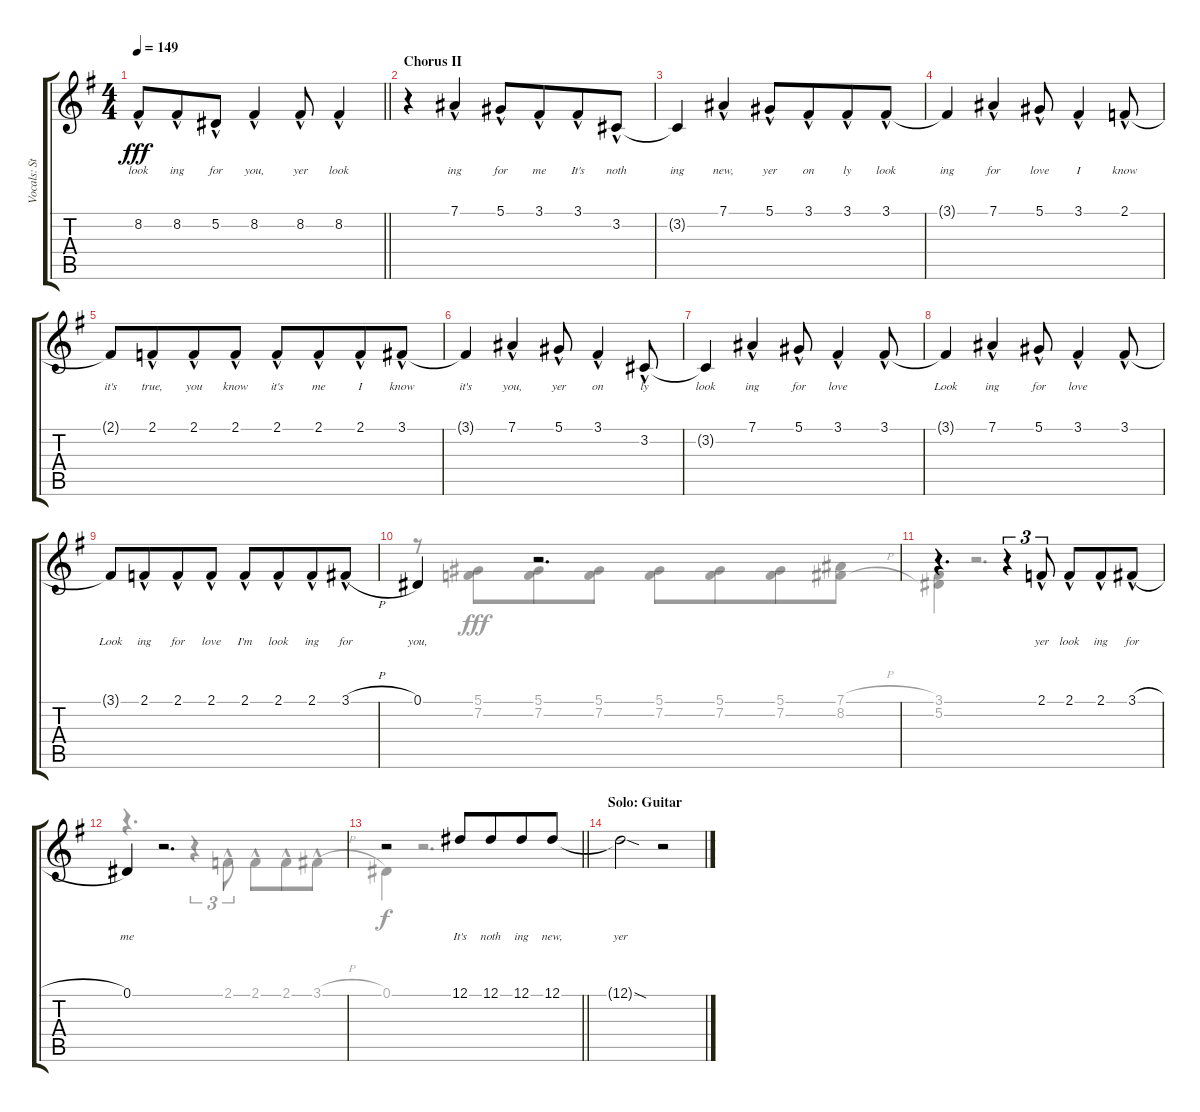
\track ("Vocals: Stephen" "Vocals: St") {instrument lead2sawtooth}
\staff {score tabs}
\tuning (Eb4 Bb3 Gb3 Db3 Ab2 Eb2) {hide}
\voice
\ts (4 4)
\tempo 149
\clef g2
\barLineRight lightlight
\ks g
8.2{hac}.8{lyrics (0 "look") lyrics (1 "") lyrics (2 "") lyrics (3 "") lyrics (4 "") dy fff} 8.2{hac}.8{lyrics (0 "ing") lyrics (1 "") lyrics (2 "") lyrics (3 "") lyrics (4 "") beam merge} 5.2{hac}.8{lyrics (0 "for") lyrics (1 "") lyrics (2 "") lyrics (3 "") lyrics (4 "")} 8.2{hac}.4{lyrics (0 "you,") lyrics (1 "") lyrics (2 "") lyrics (3 "") lyrics (4 "")} 8.2{hac}.8{lyrics (0 "yer") lyrics (1 "") lyrics (2 "") lyrics (3 "") lyrics (4 "")} 8.2{hac}.4{lyrics (0 "look") lyrics (1 "") lyrics (2 "") lyrics (3 "") lyrics (4 "")} |
\section ("" "Chorus II")
r.4 7.1{hac}.4{lyrics (0 "ing") lyrics (1 "") lyrics (2 "") lyrics (3 "") lyrics (4 "")} 5.1{hac}.8{lyrics (0 "for") lyrics (1 "") lyrics (2 "") lyrics (3 "") lyrics (4 "")} 3.1{hac}.8{lyrics (0 "me") lyrics (1 "") lyrics (2 "") lyrics (3 "") lyrics (4 "") beam merge} 3.1{hac}.8{lyrics (0 "It's") lyrics (1 "") lyrics (2 "") lyrics (3 "") lyrics (4 "")} 3.2{hac}.8{lyrics (0 "noth") lyrics (1 "") lyrics (2 "") lyrics (3 "") lyrics (4 "")} |
3.2{t}.4{lyrics (0 "ing") lyrics (1 "") lyrics (2 "") lyrics (3 "") lyrics (4 "")} 7.1{hac}.4{lyrics (0 "new,") lyrics (1 "") lyrics (2 "") lyrics (3 "") lyrics (4 "")} 5.1{hac}.8{lyrics (0 "yer") lyrics (1 "") lyrics (2 "") lyrics (3 "") lyrics (4 "")} 3.1{hac}.8{lyrics (0 "on") lyrics (1 "") lyrics (2 "") lyrics (3 "") lyrics (4 "") beam merge} 3.1{hac}.8{lyrics (0 "ly") lyrics (1 "") lyrics (2 "") lyrics (3 "") lyrics (4 "")} 3.1{hac}.8{lyrics (0 "look") lyrics (1 "") lyrics (2 "") lyrics (3 "") lyrics (4 "")} |
3.1{t}.4{lyrics (0 "ing") lyrics (1 "") lyrics (2 "") lyrics (3 "") lyrics (4 "")} 7.1{hac}.4{lyrics (0 "for") lyrics (1 "") lyrics (2 "") lyrics (3 "") lyrics (4 "")} 5.1{hac}.8{lyrics (0 "love") lyrics (1 "") lyrics (2 "") lyrics (3 "") lyrics (4 "")} 3.1{hac}.4{lyrics (0 "I") lyrics (1 "") lyrics (2 "") lyrics (3 "") lyrics (4 "")} 2.1{hac}.8{lyrics (0 "know") lyrics (1 "") lyrics (2 "") lyrics (3 "") lyrics (4 "")} |
2.1{t}.8{lyrics (0 "it's") lyrics (1 "") lyrics (2 "") lyrics (3 "") lyrics (4 "")} 2.1{hac}.8{lyrics (0 "true,") lyrics (1 "") lyrics (2 "") lyrics (3 "") lyrics (4 "") beam merge} 2.1{hac}.8{lyrics (0 "you") lyrics (1 "") lyrics (2 "") lyrics (3 "") lyrics (4 "")} 2.1{hac}.8{lyrics (0 "know") lyrics (1 "") lyrics (2 "") lyrics (3 "") lyrics (4 "")} 2.1{hac}.8{lyrics (0 "it's") lyrics (1 "") lyrics (2 "") lyrics (3 "") lyrics (4 "")} 2.1{hac}.8{lyrics (0 "me") lyrics (1 "") lyrics (2 "") lyrics (3 "") lyrics (4 "") beam merge} 2.1{hac}.8{lyrics (0 "I") lyrics (1 "") lyrics (2 "") lyrics (3 "") lyrics (4 "")} 3.1{hac}.8{lyrics (0 "know") lyrics (1 "") lyrics (2 "") lyrics (3 "") lyrics (4 "")} |
3.1{t}.4{lyrics (0 "it's") lyrics (1 "") lyrics (2 "") lyrics (3 "") lyrics (4 "")} 7.1{hac}.4{lyrics (0 "you,") lyrics (1 "") lyrics (2 "") lyrics (3 "") lyrics (4 "")} 5.1{hac}.8{lyrics (0 "yer") lyrics (1 "") lyrics (2 "") lyrics (3 "") lyrics (4 "")} 3.1{hac}.4{lyrics (0 "on") lyrics (1 "") lyrics (2 "") lyrics (3 "") lyrics (4 "")} 3.2{hac}.8{lyrics (0 "ly") lyrics (1 "") lyrics (2 "") lyrics (3 "") lyrics (4 "")} |
3.2{t}.4{lyrics (0 "look") lyrics (1 "") lyrics (2 "") lyrics (3 "") lyrics (4 "")} 7.1{hac}.4{lyrics (0 "ing") lyrics (1 "") lyrics (2 "") lyrics (3 "") lyrics (4 "")} 5.1{hac}.8{lyrics (0 "for") lyrics (1 "") lyrics (2 "") lyrics (3 "") lyrics (4 "")} 3.1{hac}.4{lyrics (0 "love") lyrics (1 "") lyrics (2 "") lyrics (3 "") lyrics (4 "")} 3.1{hac}.8{lyrics (0 "") lyrics (1 "") lyrics (2 "") lyrics (3 "") lyrics (4 "")} |
3.1{t}.4{lyrics (0 "Look") lyrics (1 "") lyrics (2 "") lyrics (3 "") lyrics (4 "")} 7.1{hac}.4{lyrics (0 "ing") lyrics (1 "") lyrics (2 "") lyrics (3 "") lyrics (4 "")} 5.1{hac}.8{lyrics (0 "for") lyrics (1 "") lyrics (2 "") lyrics (3 "") lyrics (4 "")} 3.1{hac}.4{lyrics (0 "love") lyrics (1 "") lyrics (2 "") lyrics (3 "") lyrics (4 "")} 3.1{hac}.8{lyrics (0 "") lyrics (1 "") lyrics (2 "") lyrics (3 "") lyrics (4 "")} |
3.1{t}.8{lyrics (0 "Look") lyrics (1 "") lyrics (2 "") lyrics (3 "") lyrics (4 "")} 2.1{hac}.8{lyrics (0 "ing") lyrics (1 "") lyrics (2 "") lyrics (3 "") lyrics (4 "") beam merge} 2.1{hac}.8{lyrics (0 "for") lyrics (1 "") lyrics (2 "") lyrics (3 "") lyrics (4 "")} 2.1{hac}.8{lyrics (0 "love") lyrics (1 "") lyrics (2 "") lyrics (3 "") lyrics (4 "")} 2.1{hac}.8{lyrics (0 "I'm") lyrics (1 "") lyrics (2 "") lyrics (3 "") lyrics (4 "")} 2.1{hac}.8{lyrics (0 "look") lyrics (1 "") lyrics (2 "") lyrics (3 "") lyrics (4 "") beam merge} 2.1{hac}.8{lyrics (0 "ing") lyrics (1 "") lyrics (2 "") lyrics (3 "") lyrics (4 "")} 3.1{h hac}.8{lyrics (0 "for") lyrics (1 "") lyrics (2 "") lyrics (3 "") lyrics (4 "")} |
0.1.4{lyrics (0 "you,") lyrics (1 "") lyrics (2 "") lyrics (3 "") lyrics (4 "")} r.2{d} |
r.4{d} r.4{tu (3 2)} 2.1{hac}.8{tu (3 2) lyrics (0 "yer") lyrics (1 "") lyrics (2 "") lyrics (3 "") lyrics (4 "")} 2.1{hac}.8{lyrics (0 "look") lyrics (1 "") lyrics (2 "") lyrics (3 "") lyrics (4 "") beam merge} 2.1{hac}.8{lyrics (0 "ing") lyrics (1 "") lyrics (2 "") lyrics (3 "") lyrics (4 "")} 3.1{h hac}.8{lyrics (0 "for") lyrics (1 "") lyrics (2 "") lyrics (3 "") lyrics (4 "")} |
0.1.4{lyrics (0 "me") lyrics (1 "") lyrics (2 "") lyrics (3 "") lyrics (4 "")} r.2{d} |
\barLineRight lightlight
r.2 12.1.8{lyrics (0 "It's") lyrics (1 "") lyrics (2 "") lyrics (3 "") lyrics (4 "")} 12.1.8{lyrics (0 "noth") lyrics (1 "") lyrics (2 "") lyrics (3 "") lyrics (4 "") beam merge} 12.1.8{lyrics (0 "ing") lyrics (1 "") lyrics (2 "") lyrics (3 "") lyrics (4 "")} 12.1.8{lyrics (0 "new,") lyrics (1 "") lyrics (2 "") lyrics (3 "") lyrics (4 "")} |
\section ("" "Solo: Guitar")
12.1{sod t}.2{lyrics (0 "yer") lyrics (1 "") lyrics (2 "") lyrics (3 "") lyrics (4 "")} r.2 |
|
\voice
\clef g2
\ottava regular
\simile none
\barLineRight lightlight
\ks g
|
|
|
|
|
|
|
|
|
r.8 (5.1 7.2).8{beam merge} (5.1 7.2).8 (5.1 7.2).8 (5.1 7.2).8 (5.1 7.2).8{beam merge} (5.1 7.2).8 (7.1{h} 8.2{h}).8 |
(3.1 5.2).4 r.2{d} |
r.4{d} r.4{tu (3 2)} 2.1{hac}.8{tu (3 2) dy fff} 2.1{hac}.8{beam merge} 2.1{hac}.8 3.1{h hac}.8 |
\barLineRight lightlight
0.1.4{dy f} r.2{d} |
|
|
